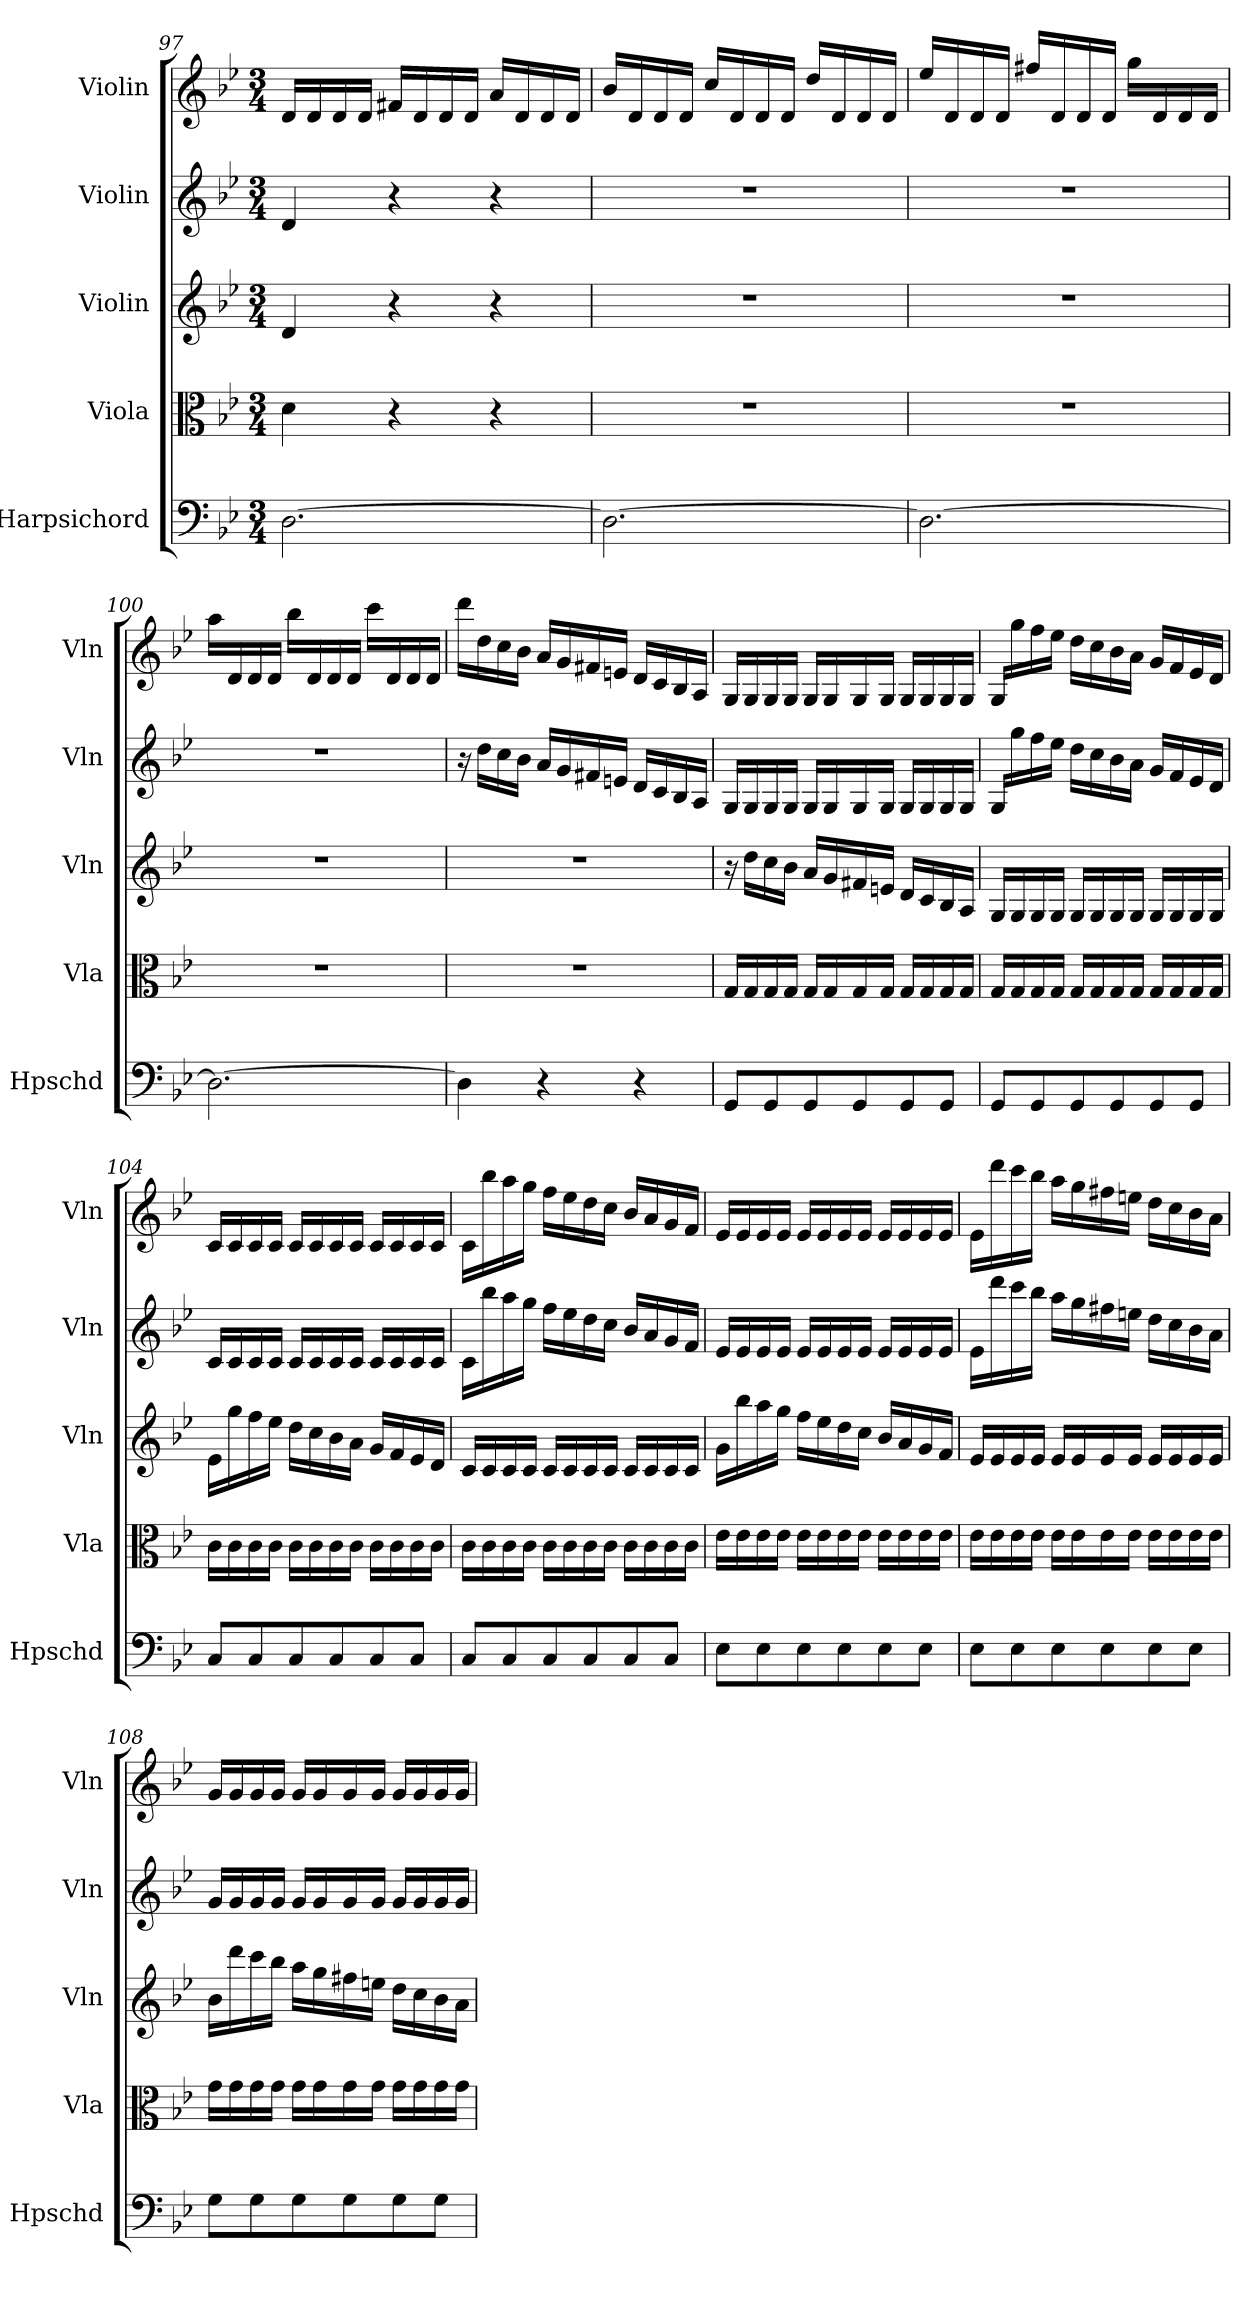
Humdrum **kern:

**kern	**kern	**kern	**kern	**kern
*part5	*part4	*part3	*part2	*part1
*staff5	*staff4	*staff3	*staff2	*staff1
*I"Harpsichord	*I"Viola	*I"Violin	*I"Violin	*I"Violin
*I'Hpschd	*I'Vla	*I'Vln	*I'Vln	*I'Vln
*clefF4	*clefC3	*clefG2	*clefG2	*clefG2
*k[b-e-]	*k[b-e-]	*k[b-e-]	*k[b-e-]	*k[b-e-]
*g:	*g:	*g:	*g:	*g:
*M3/4	*M3/4	*M3/4	*M3/4	*M3/4
=97	=97	=97	=97	=97
[2.D\	4d\	4d/	4d/	16d/LL
.	.	.	.	16d/
.	.	.	.	16d/
.	.	.	.	16d/JJ
.	4r	4r	4r	16f#X/LL
.	.	.	.	16d/
.	.	.	.	16d/
.	.	.	.	16d/JJ
.	4r	4r	4r	16a/LL
.	.	.	.	16d/
.	.	.	.	16d/
.	.	.	.	16d/JJ
=98	=98	=98	=98	=98
2.D\_	2.r	2.r	2.r	16b-/LL
.	.	.	.	16d/
.	.	.	.	16d/
.	.	.	.	16d/JJ
.	.	.	.	16cc/LL
.	.	.	.	16d/
.	.	.	.	16d/
.	.	.	.	16d/JJ
.	.	.	.	16dd/LL
.	.	.	.	16d/
.	.	.	.	16d/
.	.	.	.	16d/JJ
=99	=99	=99	=99	=99
2.D\_	2.r	2.r	2.r	16ee-\LL
.	.	.	.	16d/
.	.	.	.	16d/
.	.	.	.	16d/JJ
.	.	.	.	16ff#X\LL
.	.	.	.	16d/
.	.	.	.	16d/
.	.	.	.	16d/JJ
.	.	.	.	16gg\LL
.	.	.	.	16d/
.	.	.	.	16d/
.	.	.	.	16d/JJ
=100	=100	=100	=100	=100
2.D\_	2.r	2.r	2.r	16aa\LL
.	.	.	.	16d/
.	.	.	.	16d/
.	.	.	.	16d/JJ
.	.	.	.	16bb-\LL
.	.	.	.	16d/
.	.	.	.	16d/
.	.	.	.	16d/JJ
.	.	.	.	16ccc\LL
.	.	.	.	16d/
.	.	.	.	16d/
.	.	.	.	16d/JJ
=101	=101	=101	=101	=101
4D\]	2.r	2.r	16r	16ddd\LL
.	.	.	16dd\LL	16dd\
.	.	.	16cc\	16cc\
.	.	.	16b-\JJ	16b-\JJ
4r	.	.	16a/LL	16a/LL
.	.	.	16g/	16g/
.	.	.	16f#X/	16f#X/
.	.	.	16en/JJ	16en/JJ
4r	.	.	16d/LL	16d/LL
.	.	.	16c/	16c/
.	.	.	16B-/	16B-/
.	.	.	16A/JJ	16A/JJ
=102	=102	=102	=102	=102
8GG/L	16G/LL	16r	16G/LL	16G/LL
.	16G/	16dd\LL	16G/	16G/
8GG/	16G/	16cc\	16G/	16G/
.	16G/JJ	16b-\JJ	16G/JJ	16G/JJ
8GG/	16G/LL	16a/LL	16G/LL	16G/LL
.	16G/	16g/	16G/	16G/
8GG/	16G/	16f#X	16G/	16G/
.	16G/JJ	16en/JJ	16G/JJ	16G/JJ
8GG/	16G/LL	16d/LL	16G/LL	16G/LL
.	16G/	16c/	16G/	16G/
8GG/J	16G/	16B-/	16G/	16G/
.	16G/JJ	16A/JJ	16G/JJ	16G/JJ
=103	=103	=103	=103	=103
8GG/L	16G/LL	16G/LL	16G/LL	16G/LL
.	16G/	16G/	16gg\	16gg\
8GG/	16G/	16G/	16ff\	16ff\
.	16G/JJ	16G/JJ	16ee-\JJ	16ee-\JJ
8GG/	16G/LL	16G/LL	16dd\LL	16dd\LL
.	16G/	16G/	16cc\	16cc\
8GG/	16G/	16G/	16b-\	16b-\
.	16G/JJ	16G/JJ	16a\JJ	16a\JJ
8GG/	16G/LL	16G/LL	16g/LL	16g/LL
.	16G/	16G/	16f/	16f/
8GG/J	16G/	16G/	16e-/	16e-/
.	16G/JJ	16G/JJ	16d/JJ	16d/JJ
=104	=104	=104	=104	=104
8C/L	16c\LL	16e-\LL	16c/LL	16c/LL
.	16c\	16gg\	16c/	16c/
8C/	16c\	16ff\	16c/	16c/
.	16c\JJ	16ee-\JJ	16c/JJ	16c/JJ
8C/	16c\LL	16dd\LL	16c/LL	16c/LL
.	16c\	16cc\	16c/	16c/
8C/	16c\	16b-\	16c/	16c/
.	16c\JJ	16a\JJ	16c/JJ	16c/JJ
8C/	16c\LL	16g/LL	16c/LL	16c/LL
.	16c\	16f/	16c/	16c/
8C/J	16c\	16e-/	16c/	16c/
.	16c\JJ	16d/JJ	16c/JJ	16c/JJ
=105	=105	=105	=105	=105
8C/L	16c\LL	16c/LL	16c/LL	16c/LL
.	16c\	16c/	16bb-\	16bb-\
8C/	16c\	16c/	16aa\	16aa\
.	16c\JJ	16c/JJ	16gg\JJ	16gg\JJ
8C/	16c\LL	16c/LL	16ff\LL	16ff\LL
.	16c\	16c/	16ee-\	16ee-\
8C/	16c\	16c/	16dd\	16dd\
.	16c\JJ	16c/JJ	16cc\JJ	16cc\JJ
8C/	16c\LL	16c/LL	16b-/LL	16b-/LL
.	16c\	16c/	16a/	16a/
8C/J	16c\	16c/	16g/	16g/
.	16c\JJ	16c/JJ	16f/JJ	16f/JJ
=106	=106	=106	=106	=106
8E-\L	16e-\LL	16g\LL	16e-/LL	16e-/LL
.	16e-\	16bb-\	16e-/	16e-/
8E-\	16e-\	16aa\	16e-/	16e-/
.	16e-\JJ	16gg\JJ	16e-/JJ	16e-/JJ
8E-\	16e-\LL	16ff\LL	16e-/LL	16e-/LL
.	16e-\	16ee-\	16e-/	16e-/
8E-\	16e-\	16dd\	16e-/	16e-/
.	16e-\JJ	16cc\JJ	16e-/JJ	16e-/JJ
8E-\	16e-\LL	16b-/LL	16e-/LL	16e-/LL
.	16e-\	16a/	16e-/	16e-/
8E-\J	16e-\	16g/	16e-/	16e-/
.	16e-\JJ	16f/JJ	16e-/JJ	16e-/JJ
=107	=107	=107	=107	=107
8E-\L	16e-\LL	16e-/LL	16e-/LL	16e-/LL
.	16e-\	16e-/	16ddd\	16ddd\
8E-\	16e-\	16e-/	16ccc\	16ccc\
.	16e-\JJ	16e-/JJ	16bb-\JJ	16bb-\JJ
8E-\	16e-\LL	16e-/LL	16aa\LL	16aa\LL
.	16e-\	16e-/	16gg\	16gg\
8E-\	16e-\	16e-/	16ff#X\	16ff#X\
.	16e-\JJ	16e-/JJ	16een\JJ	16een\JJ
8E-\	16e-\LL	16e-/LL	16dd\LL	16dd\LL
.	16e-\	16e-/	16cc\	16cc\
8E-\J	16e-\	16e-/	16b-\	16b-\
.	16e-\JJ	16e-/JJ	16a\JJ	16a\JJ
=108	=108	=108	=108	=108
8G\L	16g\LL	16b-\LL	16g/LL	16g/LL
.	16g\	16ddd\	16g/	16g/
8G\	16g\	16ccc\	16g/	16g/
.	16g\JJ	16bb-\JJ	16g/JJ	16g/JJ
8G\	16g\LL	16aa\LL	16g/LL	16g/LL
.	16g\	16gg\	16g/	16g/
8G\	16g\	16ff#X\	16g/	16g/
.	16g\JJ	16een\JJ	16g/JJ	16g/JJ
8G\	16g\LL	16dd\LL	16g/LL	16g/LL
.	16g\	16cc\	16g/	16g/
8G\J	16g\	16b-\	16g/	16g/
.	16g\JJ	16a\JJ	16g/JJ	16g/JJ
=	=	=	=	=
*-	*-	*-	*-	*-
